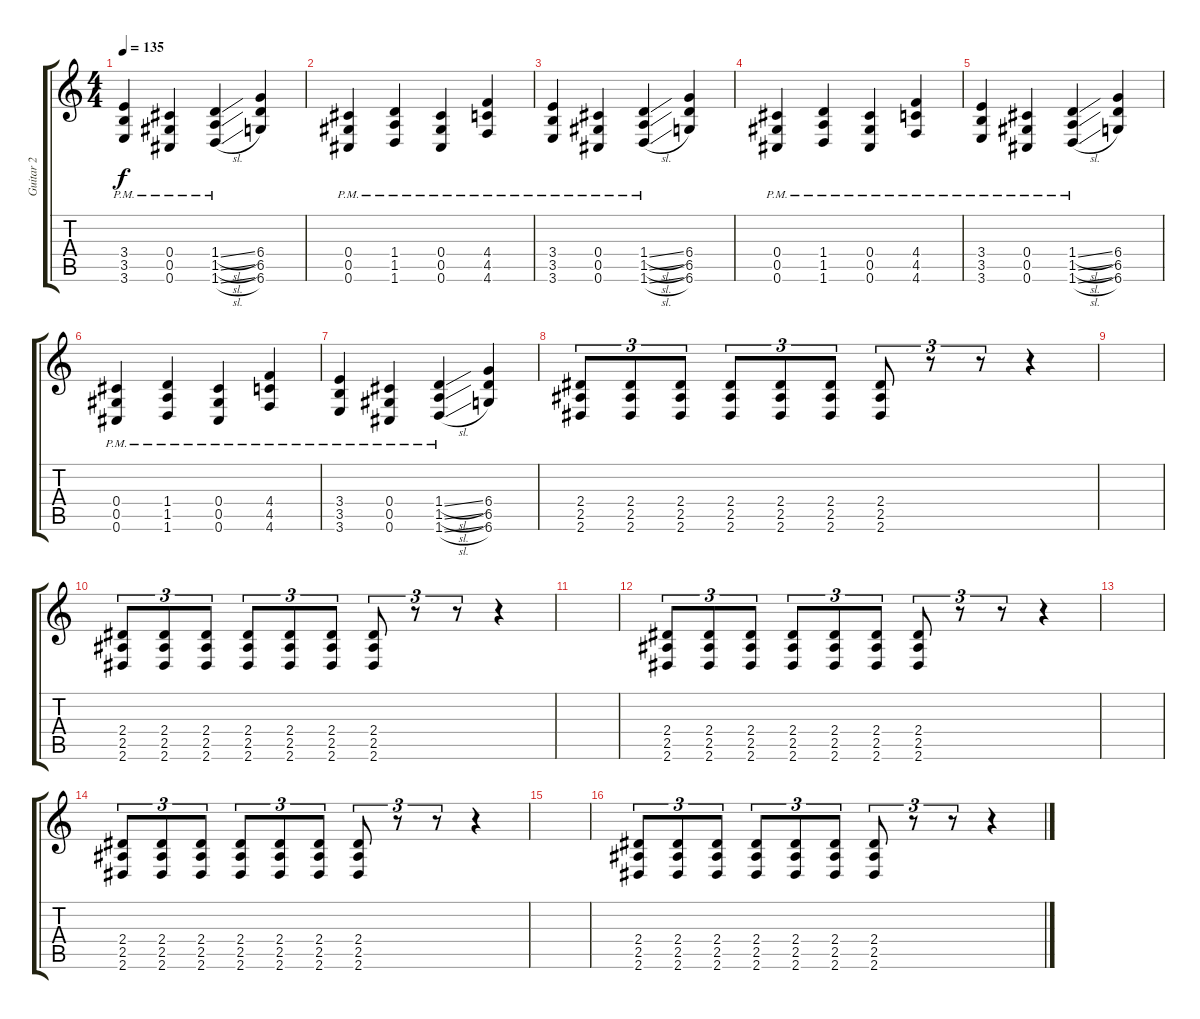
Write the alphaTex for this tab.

\track ("Guitar 2" "Guitar 2") {instrument overdrivenguitar}
\staff {score tabs}
\tuning (Eb4 Bb3 Gb3 Db3 Ab2 Db2) {hide}
\ts (4 4)
\tempo 135
\clef g2
\ks c
(3.4{pm} 3.5{pm} 3.6{pm}).4{dy f} (0.4{pm} 0.5{pm} 0.6{pm}).4 (1.4{sl pm} 1.5{sl pm} 1.6{sl pm}).4 (6.4 6.5 6.6).4 |
(0.4{pm} 0.5{pm} 0.6{pm}).4 (1.4{pm} 1.5{pm} 1.6{pm}).4 (0.4{pm} 0.5{pm} 0.6{pm}).4 (4.4{pm} 4.5{pm} 4.6{pm}).4 |
(3.4{pm} 3.5{pm} 3.6{pm}).4 (0.4{pm} 0.5{pm} 0.6{pm}).4 (1.4{sl pm} 1.5{sl pm} 1.6{sl pm}).4 (6.4 6.5 6.6).4 |
(0.4{pm} 0.5{pm} 0.6{pm}).4 (1.4{pm} 1.5{pm} 1.6{pm}).4 (0.4{pm} 0.5{pm} 0.6{pm}).4 (4.4{pm} 4.5{pm} 4.6{pm}).4 |
(3.4{pm} 3.5{pm} 3.6{pm}).4 (0.4{pm} 0.5{pm} 0.6{pm}).4 (1.4{sl pm} 1.5{sl pm} 1.6{sl pm}).4 (6.4 6.5 6.6).4 |
(0.4{pm} 0.5{pm} 0.6{pm}).4 (1.4{pm} 1.5{pm} 1.6{pm}).4 (0.4{pm} 0.5{pm} 0.6{pm}).4 (4.4{pm} 4.5{pm} 4.6{pm}).4 |
(3.4{pm} 3.5{pm} 3.6{pm}).4 (0.4{pm} 0.5{pm} 0.6{pm}).4 (1.4{sl pm} 1.5{sl pm} 1.6{sl pm}).4 (6.4 6.5 6.6).4 |
(2.4 2.5 2.6).8{tu (3 2)} (2.4 2.5 2.6).8{tu (3 2)} (2.4 2.5 2.6).8{tu (3 2)} (2.4 2.5 2.6).8{tu (3 2)} (2.4 2.5 2.6).8{tu (3 2)} (2.4 2.5 2.6).8{tu (3 2)} (2.4 2.5 2.6).8{tu (3 2)} r.8{tu (3 2)} r.8{tu (3 2)} r.4 |
|
(2.4 2.5 2.6).8{tu (3 2)} (2.4 2.5 2.6).8{tu (3 2)} (2.4 2.5 2.6).8{tu (3 2)} (2.4 2.5 2.6).8{tu (3 2)} (2.4 2.5 2.6).8{tu (3 2)} (2.4 2.5 2.6).8{tu (3 2)} (2.4 2.5 2.6).8{tu (3 2)} r.8{tu (3 2)} r.8{tu (3 2)} r.4 |
|
(2.4 2.5 2.6).8{tu (3 2)} (2.4 2.5 2.6).8{tu (3 2)} (2.4 2.5 2.6).8{tu (3 2)} (2.4 2.5 2.6).8{tu (3 2)} (2.4 2.5 2.6).8{tu (3 2)} (2.4 2.5 2.6).8{tu (3 2)} (2.4 2.5 2.6).8{tu (3 2)} r.8{tu (3 2)} r.8{tu (3 2)} r.4 |
|
(2.4 2.5 2.6).8{tu (3 2)} (2.4 2.5 2.6).8{tu (3 2)} (2.4 2.5 2.6).8{tu (3 2)} (2.4 2.5 2.6).8{tu (3 2)} (2.4 2.5 2.6).8{tu (3 2)} (2.4 2.5 2.6).8{tu (3 2)} (2.4 2.5 2.6).8{tu (3 2)} r.8{tu (3 2)} r.8{tu (3 2)} r.4 |
|
(2.4 2.5 2.6).8{tu (3 2)} (2.4 2.5 2.6).8{tu (3 2)} (2.4 2.5 2.6).8{tu (3 2)} (2.4 2.5 2.6).8{tu (3 2)} (2.4 2.5 2.6).8{tu (3 2)} (2.4 2.5 2.6).8{tu (3 2)} (2.4 2.5 2.6).8{tu (3 2)} r.8{tu (3 2)} r.8{tu (3 2)} r.4
